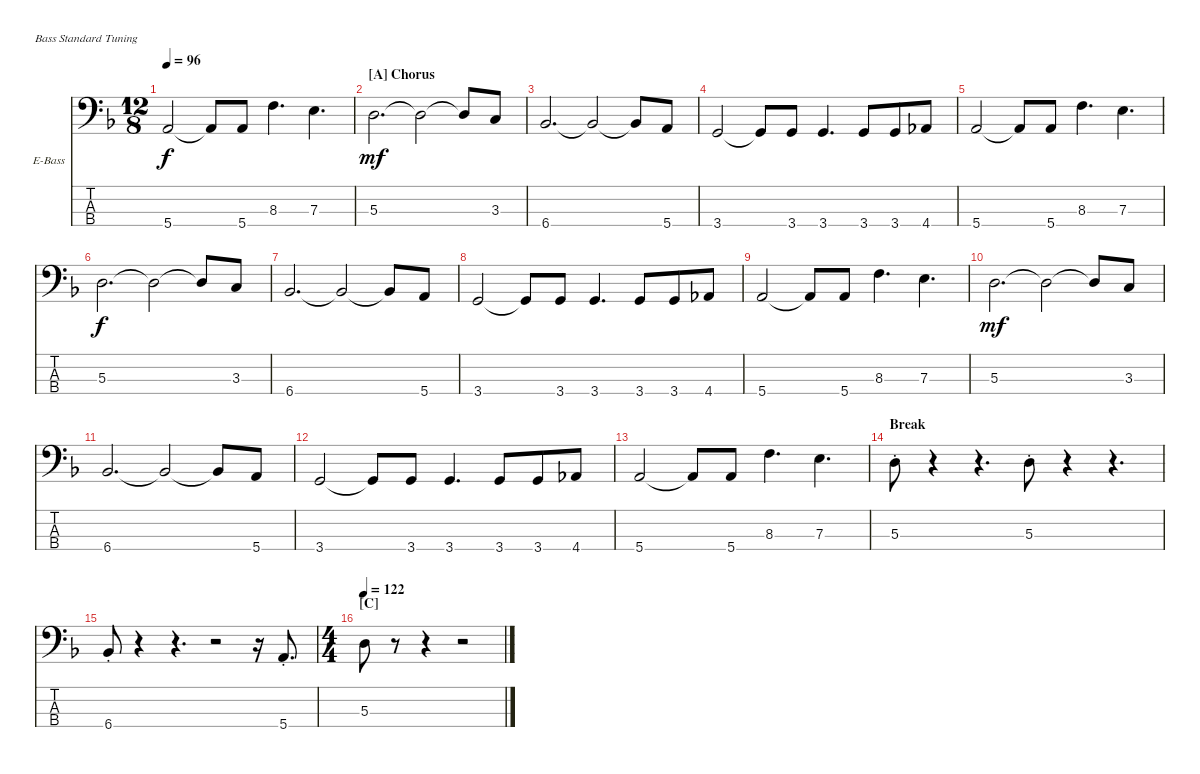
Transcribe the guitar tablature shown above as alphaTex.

\defaultSystemsLayout 4
\bracketExtendMode nobrackets
\firstSystemTrackNameOrientation horizontal
\otherSystemsTrackNameOrientation horizontal
\track ("Electric Bass" "E-Bass") {multiBarRest instrument electricbassfinger}
\staff {score tabs}
\tuning (G2 D2 A1 E1)
\ts (12 8)
\tempo 96
\clef f4
\ks dminor
5.4.2{dy f} 5.4{t}.8 5.4.8 8.3.4{d} 7.3.4{d} |
\section ("A" "Chorus")
5.3.2{d dy mf} 5.3{t}.2 5.3{t}.8 3.3.8 |
6.4.2{d} 6.4{t}.2 6.4{t}.8 5.4.8 |
3.4.2 3.4{t}.8 3.4.8 3.4.4{d} 3.4.8 3.4.8 4.4.8 |
5.4.2 5.4{t}.8 5.4.8 8.3.4{d} 7.3.4{d} |
5.3.2{d dy f} 5.3{t}.2 5.3{t}.8 3.3.8 |
6.4.2{d} 6.4{t}.2 6.4{t}.8 5.4.8 |
3.4.2 3.4{t}.8 3.4.8 3.4.4{d} 3.4.8 3.4.8 4.4.8 |
5.4.2 5.4{t}.8 5.4.8 8.3.4{d} 7.3.4{d} |
5.3.2{d dy mf} 5.3{t}.2 5.3{t}.8 3.3.8 |
6.4.2{d} 6.4{t}.2 6.4{t}.8 5.4.8 |
3.4.2 3.4{t}.8 3.4.8 3.4.4{d} 3.4.8 3.4.8 4.4.8 |
5.4.2 5.4{t}.8 5.4.8 8.3.4{d} 7.3.4{d} |
\section ("" "Break")
5.3{st}.8 r.4 r.4{d} 5.3{st}.8 r.4 r.4{d} |
6.4{st}.8 r.4 r.4{d} r.2 r.16 5.4{st}.8{d} |
\ts (4 4)
\section ("C" "")
\tempo 122
5.3.8 r.8 r.4 r.2
